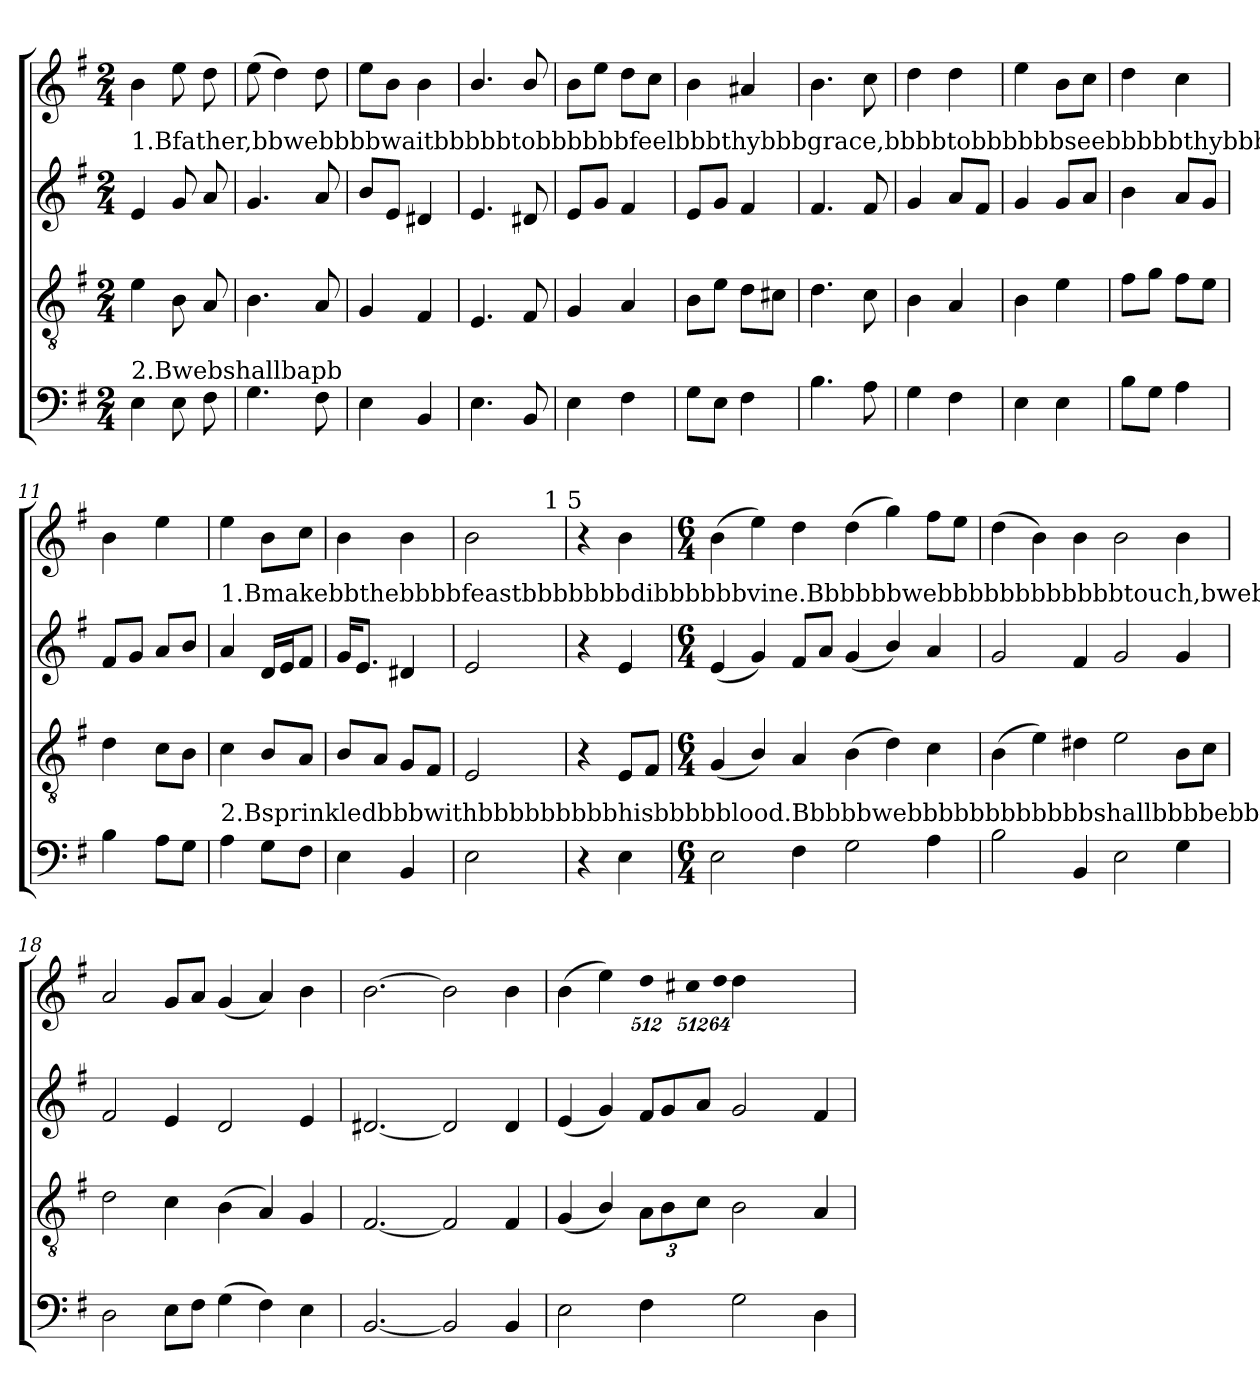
**kern	**kern	**kern	**kern
*part4	*part3	*part2	*part1
*staff4	*staff3	*staff2	*staff1
*clefF4	*clefGv2	*clefG2	*clefG2
*k[f#]	*k[f#]	*k[f#]	*k[f#]
*G:	*G:	*G:	*G:
*M2/4	*M2/4	*M2/4	*M2/4
=1	=1	=1	=1
!	!	!LO:TX:a:t=1.Bfather,bbwebbbbwaitbbbbbtobbbbbbfeelbbbthybbbgrace,bbbbtobbbbbbseebbbbbthybbbbbbbglobbbbriesbbbbbbbbshine;bbtheblord,bhebbbbwillbbbhisbbbbbbtabbbbbblebbbbbbbbbbless,bband	!
!LO:TX:a:t=2.Bwebshallbapb	!	!	!
!LO:N:head=solid	!LO:N:head=solid	!LO:N:head=solid	!LO:N:head=solid
4E\	4e\	4e/	4b\
!LO:N:head=solid	!LO:N:head=solid	!LO:N:head=solid	!LO:N:head=solid
8E\	8B\	8g/	8ee\
!LO:N:head=solid	!	!	!
8F#\	8A/	8a/	8dd\
=2	=2	=2	=2
!LO:N:head=solid	!LO:N:head=solid	!LO:N:head=solid	!LO:N:head=solid
4.G\	4.B\	4.g/	(>8ee\
.	.	.	4dd\)
!LO:N:head=solid	!	!	!
8F#\	8A/	8a/	8dd\
=3	=3	=3	=3
!LO:N:head=solid	!LO:N:head=solid	!LO:N:head=solid	!LO:N:head=solid
4E\	4G/	8b/L	8ee\L
!	!	!LO:N:head=solid	!LO:N:head=solid
.	.	8e/J	8b\J
!LO:N:head=solid	!LO:N:head=solid	!	!LO:N:head=solid
4BB/	4F#/	4d#X/	4b\
=4	=4	=4	=4
!LO:N:head=solid	!LO:N:head=solid	!LO:N:head=solid	!LO:N:head=solid
4.E\	4.E/	4.e/	4.b/
!LO:N:head=solid	!LO:N:head=solid	!	!LO:N:head=solid
8BB/	8F#/	8d#X/	8b>/
=5	=5	=5	=5
!LO:N:head=solid	!LO:N:head=solid	!LO:N:head=solid	!LO:N:head=solid
4E\	4G/	8e/L	8b\L
!	!	!LO:N:head=solid	!LO:N:head=solid
.	.	8g/J	8ee\J
!LO:N:head=solid	!	!LO:N:head=solid	!
4F#\	4A/	4f#/	8dd\L
!	!	!	!LO:N:head=solid
.	.	.	8cc\J
=6	=6	=6	=6
!LO:N:head=solid	!LO:N:head=solid	!LO:N:head=solid	!LO:N:head=solid
8G\L	8B\L	8e/L	4b\
!LO:N:head=solid	!LO:N:head=solid	!LO:N:head=solid	!
8E\J	8e\J	8g/J	.
!LO:N:head=solid	!	!LO:N:head=solid	!
4F#\	8d\L	4f#/	4a#X/
!	!LO:N:head=solid	!	!
.	8c#X\J	.	.
=7	=7	=7	=7
!LO:N:head=solid	!	!LO:N:head=solid	!LO:N:head=solid
4.B\	4.d\	4.f#/	4.b\
!	!LO:N:head=solid	!LO:N:head=solid	!LO:N:head=solid
8A\	8c\	8f#/	8cc\
=8	=8	=8	=8
!LO:N:head=solid	!LO:N:head=solid	!LO:N:head=solid	!
4G\	4B\	4g/	4dd\
!LO:N:head=solid	!	!	!
4F#\	4A/	8a/L	4dd\
!	!	!LO:N:head=solid	!
.	.	8f#/J	.
=9	=9	=9	=9
!LO:N:head=solid	!LO:N:head=solid	!LO:N:head=solid	!LO:N:head=solid
4E\	4B\	4g/	4ee\
!LO:N:head=solid	!LO:N:head=solid	!LO:N:head=solid	!LO:N:head=solid
4E\	4e\	8g/L	8b\L
!	!	!	!LO:N:head=solid
.	.	8a/J	8cc\J
=10	=10	=10	=10
!LO:N:head=solid	!LO:N:head=solid	!LO:N:head=solid	!
8B\L	8f#\L	4b\	4dd>\
!LO:N:head=solid	!LO:N:head=solid	!	!
8G\J	8g\J	.	.
!	!LO:N:head=solid	!	!LO:N:head=solid
4A\	8f#\L	8a/L	4cc\
!	!LO:N:head=solid	!LO:N:head=solid	!
.	8e\J	8g/J	.
=11	=11	=11	=11
!LO:N:head=solid	!	!LO:N:head=solid	!LO:N:head=solid
4B\	4d\	8f#/L	4b\
!	!	!LO:N:head=solid	!
.	.	8g/J	.
!	!LO:N:head=solid	!	!LO:N:head=solid
8A\L	8c\L	8a/L	4ee\
!LO:N:head=solid	!LO:N:head=solid	!LO:N:head=solid	!
8G\J	8B\J	8b/J	.
!!LO:LB:g=z
=12	=12	=12	=12
!	!	!LO:TX:a:t=1.Bmakebbthebbbbfeastbbbbbbbdibbbbbbvine.Bbbbbbwebbbbbbbbbbbbtouch,bwebbbbtastebbbthebbheav'nlybbread,bbwebbbdrinkbthebbsabbcredbbcup;bbbbbwithboutbbwardbbbbformsbour	!
!LO:TX:a:t=2.Bsprinkledbbbwithbbbbbbbbbhisbbbbblood.Bbbbbwebbbbbbbbbbbbshallbbbbebbbbstrongbtobbbbbbbrunbbbbthebrace,bandbbclimbbthebupbbbbperbbbsky;bbbchristbwillbbbprobbbbbbvidebour	!	!	!
!	!LO:N:head=solid	!	!LO:N:head=solid
4A\	4c\	4a/	4ee\
!LO:N:head=solid	!LO:N:head=solid	!	!LO:N:head=solid
8G\L	8B/L	16d/LL	8b\L
!	!	!LO:N:head=solid	!
.	.	16e/J	.
!LO:N:head=solid	!	!LO:N:head=solid	!LO:N:head=solid
8F#\J	8A/J	8f#/J	8cc\J
=13	=13	=13	=13
!LO:N:head=solid	!LO:N:head=solid	!LO:N:head=solid	!LO:N:head=solid
4E\	8B/L	16g/KL	4b\
!	!	!LO:N:head=solid	!
.	.	8.e/J	.
.	8A/J	.	.
!LO:N:head=solid	!LO:N:head=solid	!	!LO:N:head=solid
4BB/	8G/L	4d#X/	4b\
!	!LO:N:head=solid	!	!
.	8F#/J	.	.
=14	=14	=14	=14
!LO:N:head=open	!LO:N:head=open	!LO:N:head=open	!LO:N:head=open
*	*	*	*^
2E\	2E/	2e/	2b\	4ryy
.	.	.	.	8ryy
.	.	.	.	32ryy
!	!	!	!	!LO:TX:a:t=1 5
.	.	.	.	16.ryy
*	*	*	*v	*v
=15	=15	=15	=15
4r	4r	4r	4r
!LO:N:head=solid	!LO:N:head=solid	!LO:N:head=solid	!LO:N:head=solid
4E\	8E/L	4e/	4b\
!	!LO:N:head=solid	!	!
.	8F#/J	.	.
=16	=16	=16	=16
*M6/4	*M6/4	*M6/4	*M6/4
!LO:N:head=open	!LO:N:head=solid	!LO:N:head=solid	!LO:N:head=solid
2E\	(<4G/	(<4e/	(>4b\
!	!LO:N:head=solid	!LO:N:head=solid	!LO:N:head=solid
.	4B/)	4g/)	4ee\)
!LO:N:head=solid	!	!LO:N:head=solid	!
4F#\	4A/	8f#/L	4dd\
.	.	8a/J	.
!	!LO:N:head=solid	!LO:N:head=solid	!
2G\	(>4B\	(<4g/	(>4dd\
!	!	!LO:N:head=solid	!LO:N:head=solid
.	4d\)	4b/)	4gg\)
!	!LO:N:head=solid	!	!LO:N:head=solid
4A\	4c\	4a/	8ff#\L
!	!	!	!LO:N:head=solid
.	.	.	8ee\J
=17	=17	=17	=17
!LO:N:head=open	!LO:N:head=solid	!	!
2B\	(>4B\	2g/	(>4dd\
!	!LO:N:head=solid	!	!LO:N:head=solid
.	4e\)	.	4b\)
!LO:N:head=solid	!	!LO:N:head=solid	!LO:N:head=solid
4BB/	4d#X\	4f#/	4b\
!LO:N:head=open	!LO:N:head=open	!	!LO:N:head=open
2E\	2e\	2g/	2b\
!LO:N:head=solid	!LO:N:head=solid	!LO:N:head=solid	!LO:N:head=solid
4G\	8B\L	4g/	4b\
!	!LO:N:head=solid	!	!
.	8c\J	.	.
=18	=18	=18	=18
!	!	!LO:N:head=open	!
2D\	2d\	2f#/	2a/
!LO:N:head=solid	!LO:N:head=solid	!LO:N:head=solid	!LO:N:head=solid
8E\L	4c\	4e/	8g/L
!LO:N:head=solid	!	!	!
8F#\J	.	.	8a/J
!LO:N:head=solid	!LO:N:head=solid	!	!LO:N:head=solid
(>4G\	(>4B\	2d/	(<4g/
!LO:N:head=solid	!	!	!
4F#\)	4A/)	.	4a/)
!LO:N:head=solid	!LO:N:head=solid	!LO:N:head=solid	!LO:N:head=solid
4E\	4G/	4e/	4b\
=19	=19	=19	=19
!LO:N:head=open	!LO:N:head=open	!	!LO:N:head=open
[<2.BB/	[<2.F#/	[<2.d#X/	[>2.b\
!LO:N:head=open	!LO:N:head=open	!	!LO:N:head=open
2BB/]	2F#/]	2d#/]	2b\]
!LO:N:head=solid	!LO:N:head=solid	!	!LO:N:head=solid
4BB/	4F#/	4d#/	4b\
=20	=20	=20	=20
!LO:N:head=open	!LO:N:head=solid	!LO:N:head=solid	!LO:N:head=solid
2E\	(<4G/	(<4e/	(>4b\
!	!LO:N:head=solid	!LO:N:head=solid	!LO:N:head=solid
.	4B/)	4g/)	4ee\)
!LO:N:head=solid	!	!	!
*	*Xbrackettup	*Xtuplet	*
!	!	!LO:N:head=solid	!
*	*	*	*Xbrackettup
!	!	!	!LO:N:vis=8
4F#\	12A\L	12f#/L	4096%341dd\
.	.	.	32ryy
!	!LO:N:head=solid	!LO:N:head=solid	!
.	12B\	12g/	.
.	.	.	64ryy
.	.	.	128ryy
.	.	.	1024ryy
!	!	!	!LO:N:head=solid
!	!	!	!LO:N:vis=8
.	.	.	4096%341cc#X\
!	!LO:N:head=solid	!	!
.	12c\J	12a/J	.
!	!	!	!LO:N:vis=2
.	.	.	2048%57dd\
!	!LO:N:head=open	!	!
2G\	2B\	2g/	4dd\
.	.	.	2ryy
!	!	!LO:N:head=solid	!
4D\	4A/	4f#/	.
=	=	=	=
*-	*-	*-	*-
